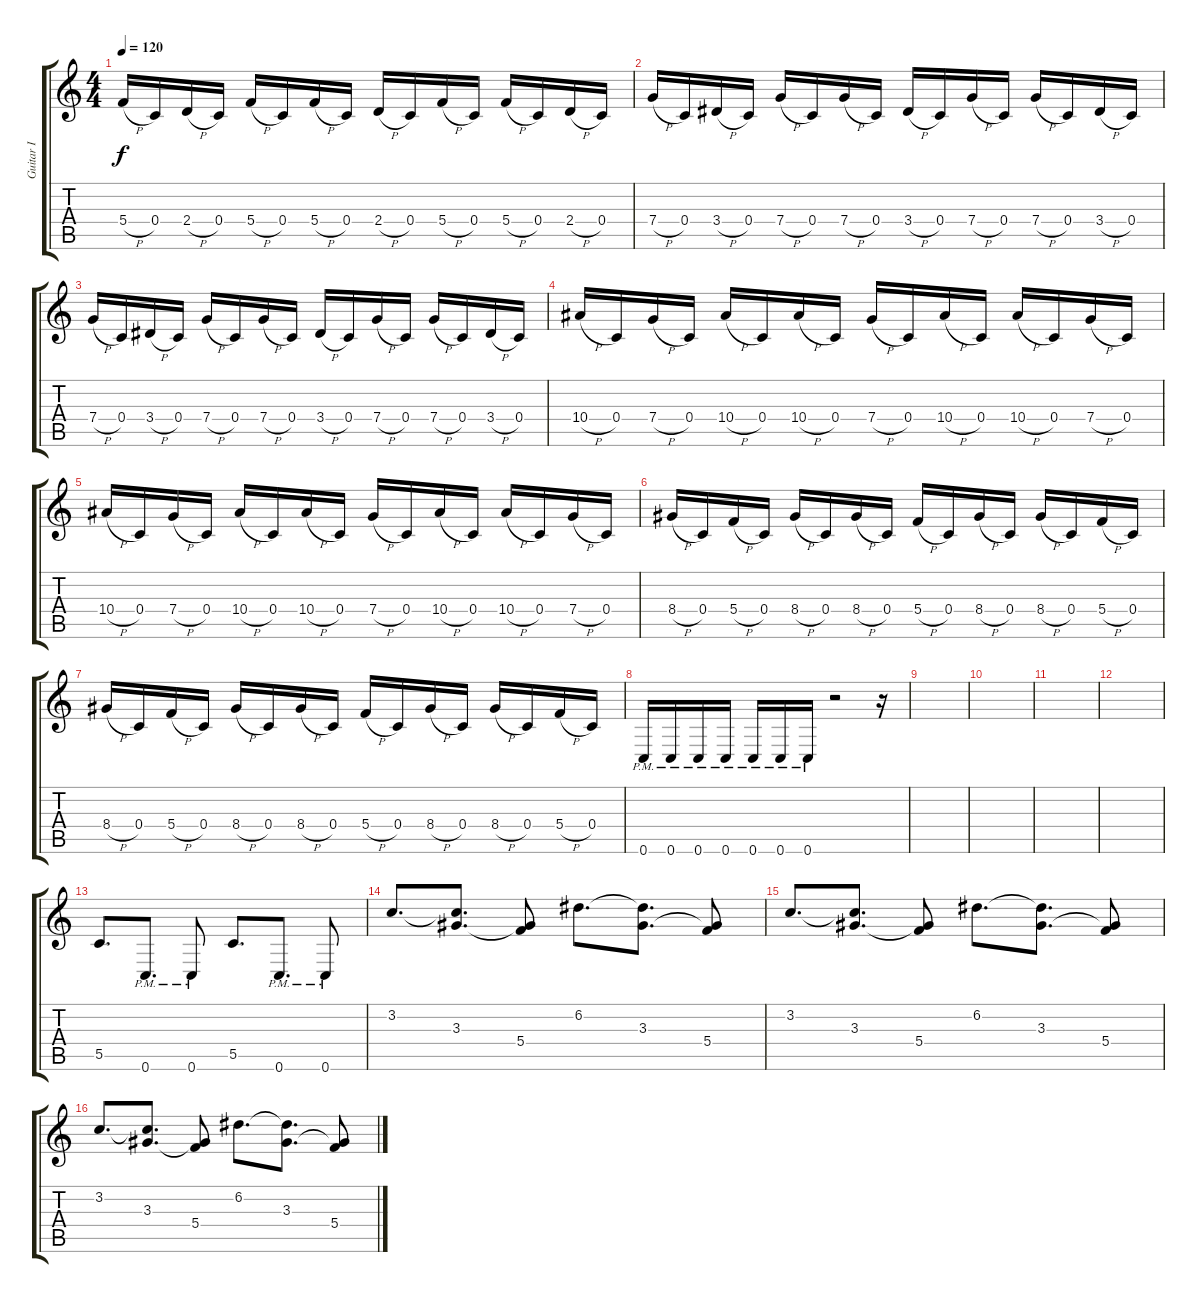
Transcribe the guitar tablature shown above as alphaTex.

\track ("Guitar I" "Guitar I") {instrument overdrivenguitar}
\staff {score tabs}
\tuning (D4 A3 F3 C3 G2 C2) {hide}
\ts (4 4)
\tempo 120
\clef g2
\ks c
5.4{h}.16{dy f} 0.4.16 2.4{h}.16 0.4.16 5.4{h}.16 0.4.16 5.4{h}.16 0.4.16 2.4{h}.16 0.4.16 5.4{h}.16 0.4.16 5.4{h}.16 0.4.16 2.4{h}.16 0.4.16 |
7.4{h}.16 0.4.16 3.4{h}.16 0.4.16 7.4{h}.16 0.4.16 7.4{h}.16 0.4.16 3.4{h}.16 0.4.16 7.4{h}.16 0.4.16 7.4{h}.16 0.4.16 3.4{h}.16 0.4.16 |
7.4{h}.16 0.4.16 3.4{h}.16 0.4.16 7.4{h}.16 0.4.16 7.4{h}.16 0.4.16 3.4{h}.16 0.4.16 7.4{h}.16 0.4.16 7.4{h}.16 0.4.16 3.4{h}.16 0.4.16 |
10.4{h}.16 0.4.16 7.4{h}.16 0.4.16 10.4{h}.16 0.4.16 10.4{h}.16 0.4.16 7.4{h}.16 0.4.16 10.4{h}.16 0.4.16 10.4{h}.16 0.4.16 7.4{h}.16 0.4.16 |
10.4{h}.16 0.4.16 7.4{h}.16 0.4.16 10.4{h}.16 0.4.16 10.4{h}.16 0.4.16 7.4{h}.16 0.4.16 10.4{h}.16 0.4.16 10.4{h}.16 0.4.16 7.4{h}.16 0.4.16 |
8.4{h}.16 0.4.16 5.4{h}.16 0.4.16 8.4{h}.16 0.4.16 8.4{h}.16 0.4.16 5.4{h}.16 0.4.16 8.4{h}.16 0.4.16 8.4{h}.16 0.4.16 5.4{h}.16 0.4.16 |
8.4{h}.16 0.4.16 5.4{h}.16 0.4.16 8.4{h}.16 0.4.16 8.4{h}.16 0.4.16 5.4{h}.16 0.4.16 8.4{h}.16 0.4.16 8.4{h}.16 0.4.16 5.4{h}.16 0.4.16 |
0.6{pm}.16 0.6{pm}.16 0.6{pm}.16 0.6{pm}.16 0.6{pm}.16 0.6{pm}.16 0.6{pm}.16 r.2 r.16 |
|
|
|
|
5.5.8{d} 0.6{pm}.8{d} 0.6{pm}.8 5.5.8{d} 0.6{pm}.8{d} 0.6{pm}.8 |
3.2.8{d} (3.2{t} 3.3).8{d} (3.3{t} 5.4).8 6.2.8{d} (6.2{t} 3.3).8{d} (3.3{t} 5.4).8 |
3.2.8{d} (3.2{t} 3.3).8{d} (3.3{t} 5.4).8 6.2.8{d} (6.2{t} 3.3).8{d} (3.3{t} 5.4).8 |
3.2.8{d} (3.2{t} 3.3).8{d} (3.3{t} 5.4).8 6.2.8{d} (6.2{t} 3.3).8{d} (3.3{t} 5.4).8
